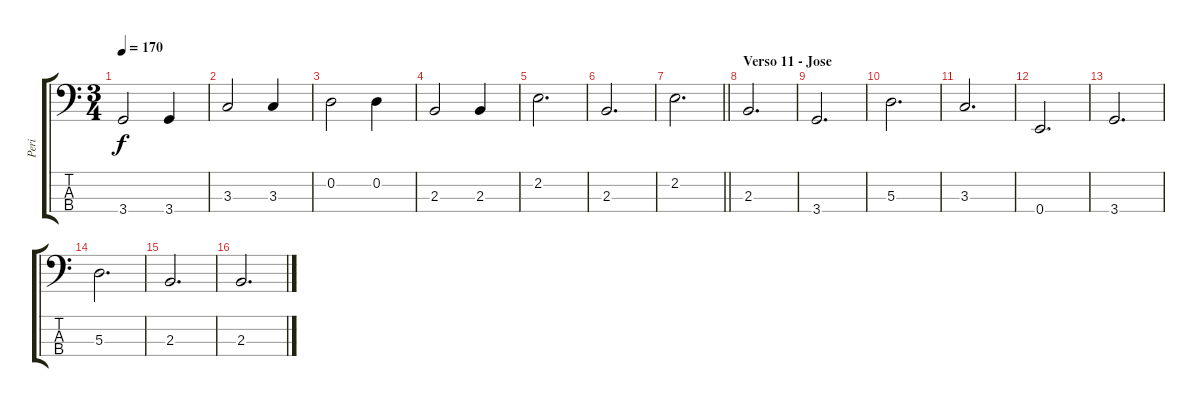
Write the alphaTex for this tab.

\track ("Peri" "Peri") {instrument electricbassfinger}
\staff {score tabs}
\tuning (G2 D2 A1 E1) {hide}
\ts (3 4)
\tempo 170
\clef f4
\ks c
3.4.2{dy f} 3.4.4 |
3.3.2 3.3.4 |
0.2.2 0.2.4 |
2.3.2 2.3.4 |
2.2.2{d} |
2.3.2{d} |
\barLineRight lightlight
2.2.2{d} |
\section ("" "Verso 11 - Jose")
2.3.2{d} |
3.4.2{d} |
5.3.2{d} |
3.3.2{d} |
0.4.2{d} |
3.4.2{d} |
5.3.2{d} |
2.3.2{d} |
2.3.2{d}
